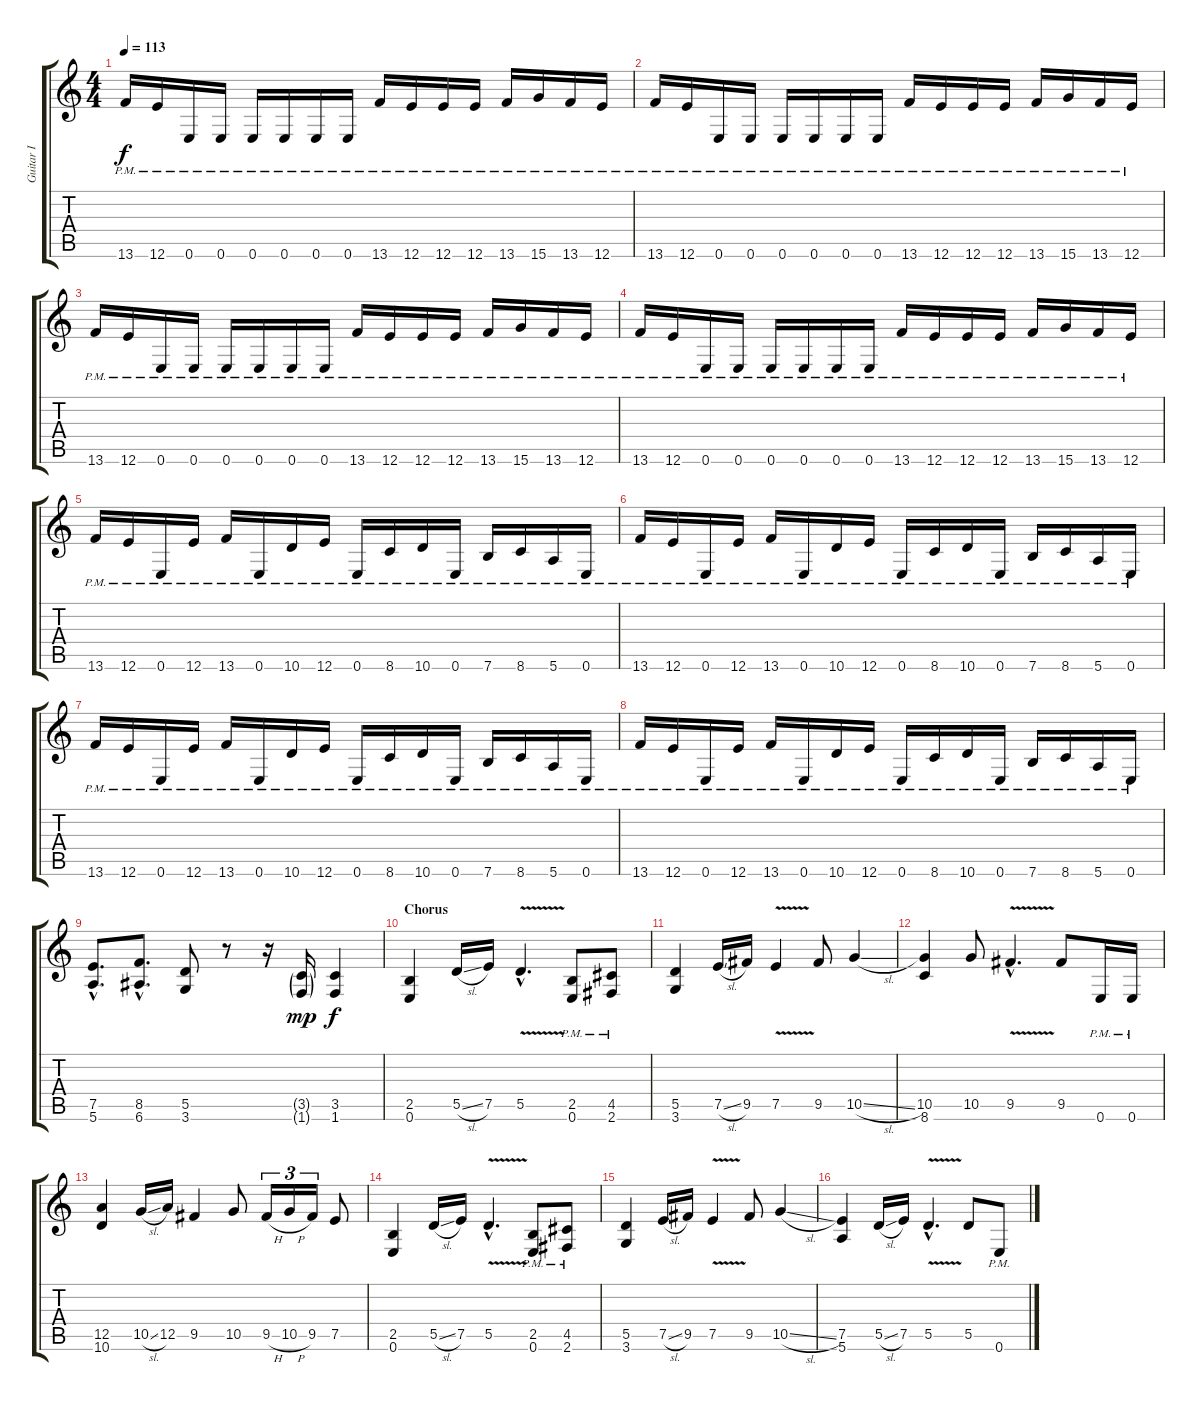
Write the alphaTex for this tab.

\track ("Guitar I" "Guitar I") {instrument overdrivenguitar}
\staff {score tabs}
\tuning (E4 B3 G3 D3 A2 E2) {hide}
\ts (4 4)
\tempo 113
\clef g2
\ks c
13.6{pm}.16{dy f} 12.6{pm}.16 0.6{pm}.16 0.6{pm}.16 0.6{pm}.16 0.6{pm}.16 0.6{pm}.16 0.6{pm}.16 13.6{pm}.16 12.6{pm}.16 12.6{pm}.16 12.6{pm}.16 13.6{pm}.16 15.6{pm}.16 13.6{pm}.16 12.6{pm}.16 |
13.6{pm}.16 12.6{pm}.16 0.6{pm}.16 0.6{pm}.16 0.6{pm}.16 0.6{pm}.16 0.6{pm}.16 0.6{pm}.16 13.6{pm}.16 12.6{pm}.16 12.6{pm}.16 12.6{pm}.16 13.6{pm}.16 15.6{pm}.16 13.6{pm}.16 12.6{pm}.16 |
13.6{pm}.16 12.6{pm}.16 0.6{pm}.16 0.6{pm}.16 0.6{pm}.16 0.6{pm}.16 0.6{pm}.16 0.6{pm}.16 13.6{pm}.16 12.6{pm}.16 12.6{pm}.16 12.6{pm}.16 13.6{pm}.16 15.6{pm}.16 13.6{pm}.16 12.6{pm}.16 |
13.6{pm}.16 12.6{pm}.16 0.6{pm}.16 0.6{pm}.16 0.6{pm}.16 0.6{pm}.16 0.6{pm}.16 0.6{pm}.16 13.6{pm}.16 12.6{pm}.16 12.6{pm}.16 12.6{pm}.16 13.6{pm}.16 15.6{pm}.16 13.6{pm}.16 12.6{pm}.16 |
13.6{pm}.16 12.6{pm}.16 0.6{pm}.16 12.6{pm}.16 13.6{pm}.16 0.6{pm}.16 10.6{pm}.16 12.6{pm}.16 0.6{pm}.16 8.6{pm}.16 10.6{pm}.16 0.6{pm}.16 7.6{pm}.16 8.6{pm}.16 5.6{pm}.16 0.6{pm}.16 |
13.6{pm}.16 12.6{pm}.16 0.6{pm}.16 12.6{pm}.16 13.6{pm}.16 0.6{pm}.16 10.6{pm}.16 12.6{pm}.16 0.6{pm}.16 8.6{pm}.16 10.6{pm}.16 0.6{pm}.16 7.6{pm}.16 8.6{pm}.16 5.6{pm}.16 0.6{pm}.16 |
13.6{pm}.16 12.6{pm}.16 0.6{pm}.16 12.6{pm}.16 13.6{pm}.16 0.6{pm}.16 10.6{pm}.16 12.6{pm}.16 0.6{pm}.16 8.6{pm}.16 10.6{pm}.16 0.6{pm}.16 7.6{pm}.16 8.6{pm}.16 5.6{pm}.16 0.6{pm}.16 |
13.6{pm}.16 12.6{pm}.16 0.6{pm}.16 12.6{pm}.16 13.6{pm}.16 0.6{pm}.16 10.6{pm}.16 12.6{pm}.16 0.6{pm}.16 8.6{pm}.16 10.6{pm}.16 0.6{pm}.16 7.6{pm}.16 8.6{pm}.16 5.6{pm}.16 0.6{pm}.16 |
(7.5{hac} 5.6{hac}).8{d} (8.5{hac} 6.6{hac}).8{d} (5.5 3.6).8 r.8 r.16 (3.5{g} 1.6{g}).16{dy mp} (3.5 1.6).4{dy f} |
\section ("" "Chorus")
(2.5 0.6).4 5.5{sl}.16 7.5.16 5.5{v hac}.4{d} (2.5{pm} 0.6{pm}).8 (4.5{pm} 2.6{pm}).8 |
(5.5 3.6).4 7.5{sl}.16 9.5.16 7.5{v}.4 9.5.8 10.5{sl}.4 |
(10.5 8.6).4 10.5.8 9.5{v hac}.4{d} 9.5.8 0.6{pm}.16 0.6{pm}.16 |
(12.5 10.6).4 10.5{sl}.16 12.5.16 9.5.4 10.5.8 9.5{h}.16{tu (3 2)} 10.5{h}.16{tu (3 2)} 9.5.16{tu (3 2)} 7.5.8 |
(2.5 0.6).4 5.5{sl}.16 7.5.16 5.5{v hac}.4{d} (2.5{pm} 0.6{pm}).8 (4.5{pm} 2.6{pm}).8 |
(5.5 3.6).4 7.5{sl}.16 9.5.16 7.5{v}.4 9.5.8 10.5{sl}.4 |
(7.5 5.6).4 5.5{sl}.16 7.5.16 5.5{v hac}.4{d} 5.5.8 0.6{pm}.8
